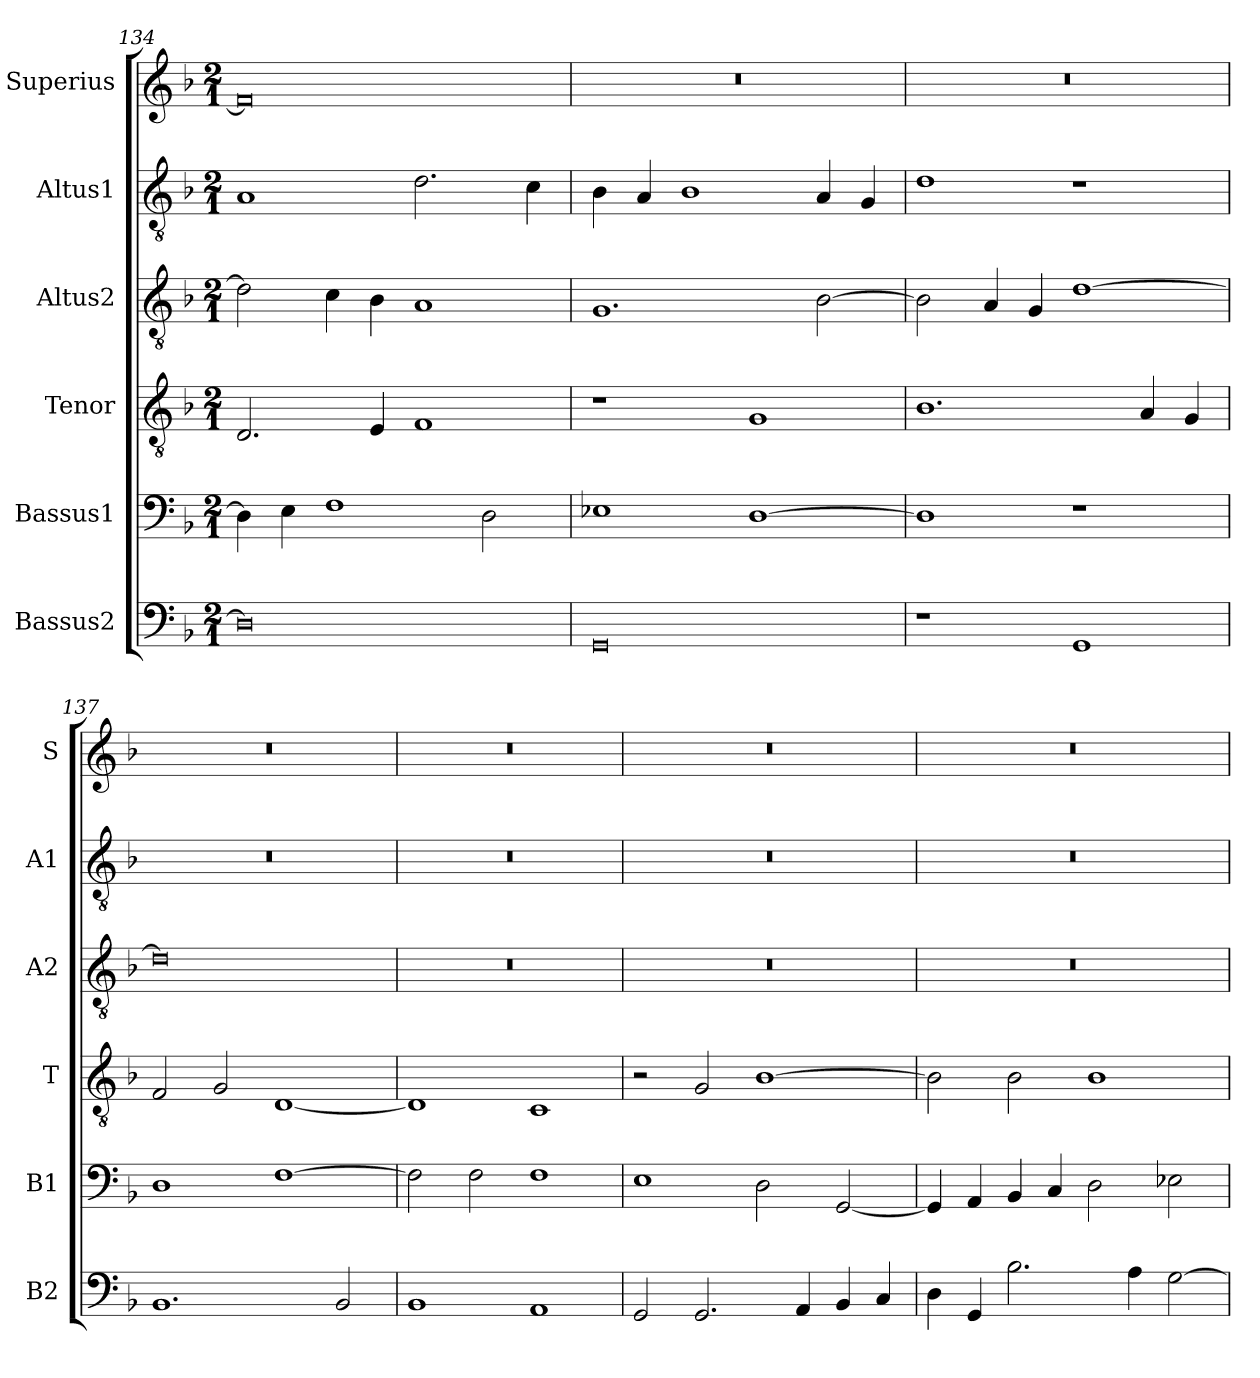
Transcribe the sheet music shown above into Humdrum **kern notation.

**kern	**kern	**kern	**kern	**kern	**kern
*part6	*part5	*part4	*part3	*part2	*part1
*staff6	*staff5	*staff4	*staff3	*staff2	*staff1
*I"Bassus2	*I"Bassus1	*I"Tenor	*I"Altus2	*I"Altus1	*I"Superius
*I'B2	*I'B1	*I'T	*I'A2	*I'A1	*I'S
*clefF4	*clefF4	*clefGv2	*clefGv2	*clefGv2	*clefG2
*k[b-]	*k[b-]	*k[b-]	*k[b-]	*k[b-]	*k[b-]
*M2/1	*M2/1	*M2/1	*M2/1	*M2/1	*M2/1
=134	=134	=134	=134	=134	=134
0D]	4D\]	2.D/	2d\]	1A	0f]
.	4E\	.	.	.	.
.	1F	.	4c\	.	.
.	.	4E/	4B-\	.	.
.	.	1F	1A	2.d\	.
.	2D\	.	.	.	.
.	.	.	.	4c\	.
=135	=135	=135	=135	=135	=135
0GG	1E-X	1r	1.G	4B-\	0r
.	.	.	.	4A/	.
.	.	.	.	1B-	.
.	[1D	1G	.	.	.
.	.	.	[2B-\	4A/	.
.	.	.	.	4G/	.
=136	=136	=136	=136	=136	=136
1r	1D]	1.B-	2B-\]	1d	0r
.	.	.	4A/	.	.
.	.	.	4G/	.	.
1GG	1r	.	[1d	1r	.
.	.	4A/	.	.	.
.	.	4G/	.	.	.
=137	=137	=137	=137	=137	=137
1.BB-	1D	2F/	0d]	0r	0r
.	.	2G/	.	.	.
.	[1F	[1D	.	.	.
2BB-/	.	.	.	.	.
=138	=138	=138	=138	=138	=138
1BB-	2F\]	1D]	0r	0r	0r
.	2F\	.	.	.	.
1AA	1F	1C	.	.	.
=139	=139	=139	=139	=139	=139
2GG/	1E	2r	0r	0r	0r
2.GG/	.	2G/	.	.	.
.	2D\	[1B-	.	.	.
4AA/	.	.	.	.	.
4BB-/	[2GG/	.	.	.	.
4C/	.	.	.	.	.
=140	=140	=140	=140	=140	=140
4D\	4GG/]	2B-\]	0r	0r	0r
4GG/	4AA/	.	.	.	.
2.B-\	4BB-/	2B-\	.	.	.
.	4C/	.	.	.	.
.	2D\	1B-	.	.	.
4A\	.	.	.	.	.
[2G\	2E-X\	.	.	.	.
=	=	=	=	=	=
*-	*-	*-	*-	*-	*-
